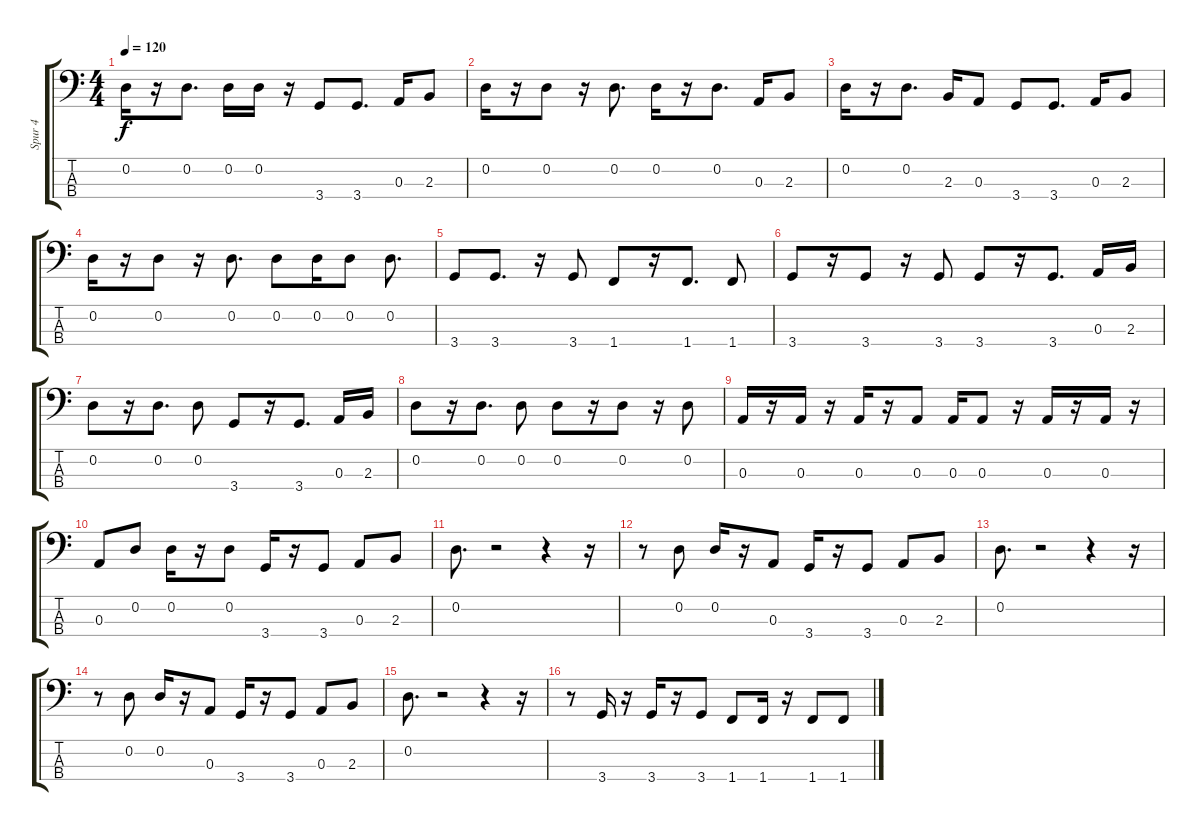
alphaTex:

\track ("Spur 4" "Spur 4") {instrument electricbassfinger}
\staff {score tabs}
\tuning (G2 D2 A1 E1) {hide}
\ts (4 4)
\tempo 120
\clef f4
\ks c
0.2.16{dy f} r.16 0.2.8{d} 0.2.16 0.2.16 r.16 3.4.8 3.4.8{d} 0.3.16 2.3.8 |
0.2.16 r.16 0.2.8 r.16 0.2.8{d} 0.2.16 r.16 0.2.8{d} 0.3.16 2.3.8 |
0.2.16 r.16 0.2.8{d} 2.3.16 0.3.8 3.4.8 3.4.8{d} 0.3.16 2.3.8 |
0.2.16 r.16 0.2.8 r.16 0.2.8{d} 0.2.8 0.2.16 0.2.8 0.2.8{d} |
3.4.8 3.4.8{d} r.16 3.4.8 1.4.8 r.16 1.4.8{d} 1.4.8 |
3.4.8 r.16 3.4.8 r.16 3.4.8 3.4.8 r.16 3.4.8{d} 0.3.16 2.3.16 |
0.2.8 r.16 0.2.8{d} 0.2.8 3.4.8 r.16 3.4.8{d} 0.3.16 2.3.16 |
0.2.8 r.16 0.2.8{d} 0.2.8 0.2.8 r.16 0.2.8 r.16 0.2.8 |
0.3.16 r.16 0.3.16 r.16 0.3.16 r.16 0.3.8 0.3.16 0.3.8 r.16 0.3.16 r.16 0.3.16 r.16 |
0.3.8 0.2.8 0.2.16 r.16 0.2.8 3.4.16 r.16 3.4.8 0.3.8 2.3.8 |
0.2.8{d} r.2 r.4 r.16 |
r.8 0.2.8 0.2.16 r.16 0.3.8 3.4.16 r.16 3.4.8 0.3.8 2.3.8 |
0.2.8{d} r.2 r.4 r.16 |
r.8 0.2.8 0.2.16 r.16 0.3.8 3.4.16 r.16 3.4.8 0.3.8 2.3.8 |
0.2.8{d} r.2 r.4 r.16 |
r.8 3.4.16 r.16 3.4.16 r.16 3.4.8 1.4.8 1.4.16 r.16 1.4.8 1.4.8
